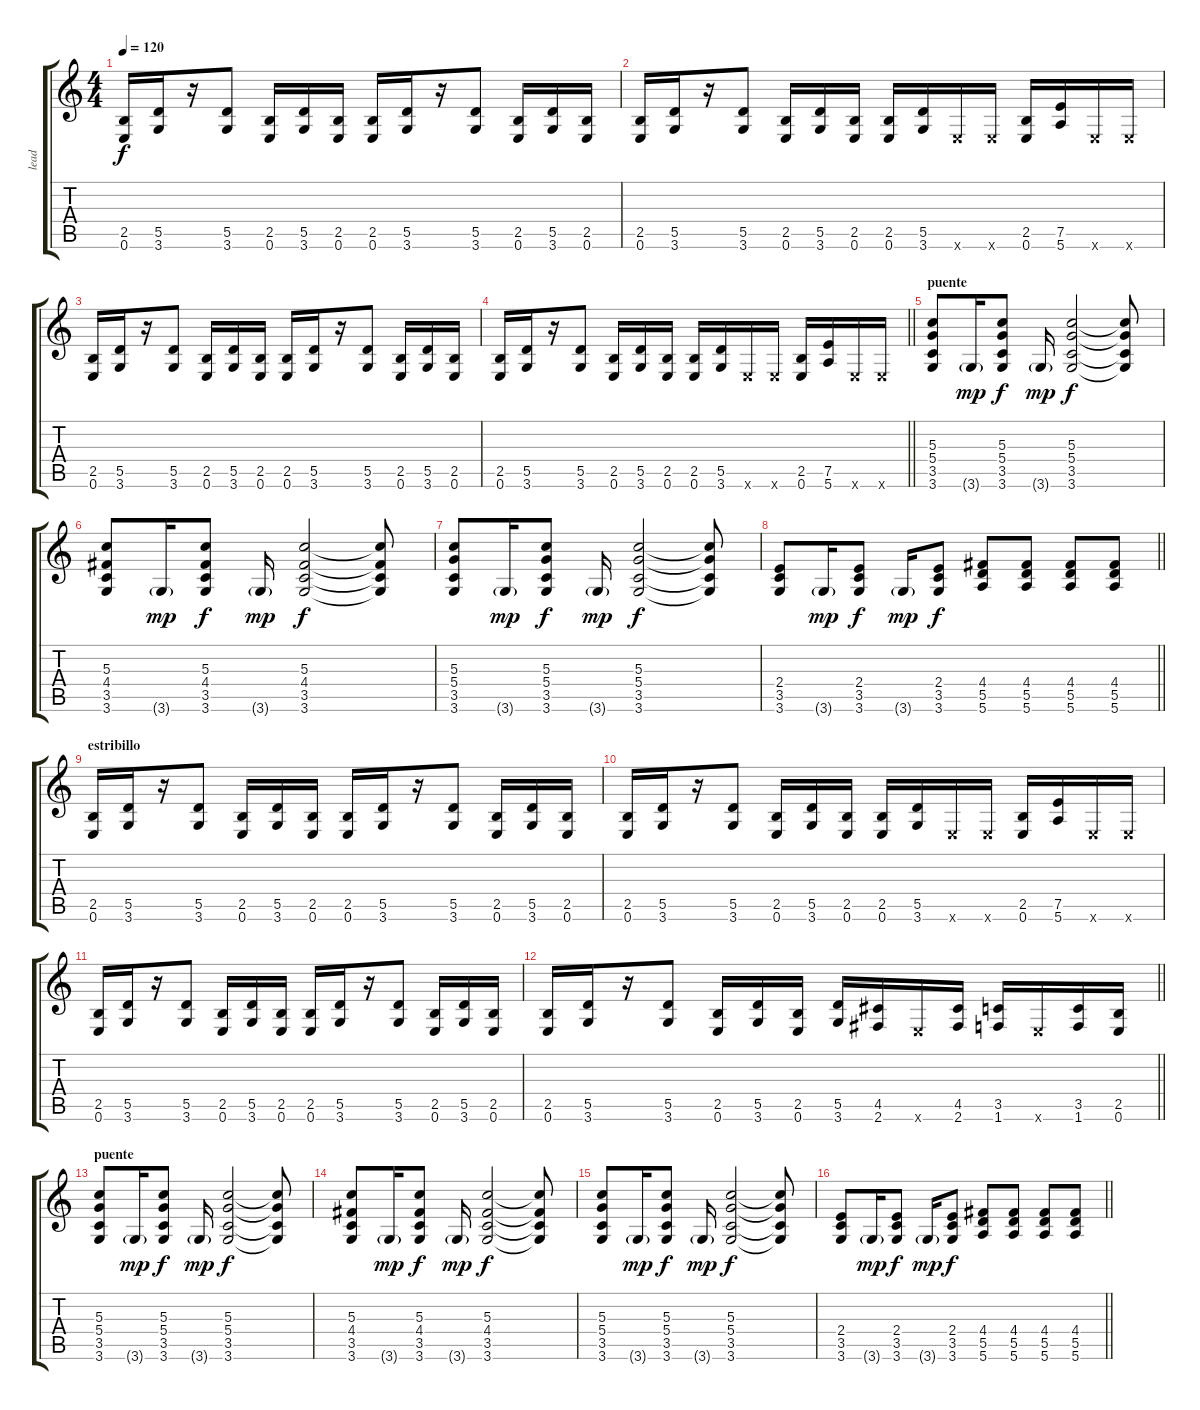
\track ("lead" "lead") {instrument distortionguitar}
\staff {score tabs}
\tuning (E4 B3 G3 D3 A2 E2) {hide}
\ts (4 4)
\tempo 120
\clef g2
\ks c
(2.5 0.6).16{dy f} (5.5 3.6).16 r.16 (5.5 3.6).8 (2.5 0.6).16 (5.5 3.6).16 (2.5 0.6).16 (2.5 0.6).16 (5.5 3.6).16 r.16 (5.5 3.6).8 (2.5 0.6).16 (5.5 3.6).16 (2.5 0.6).16 |
(2.5 0.6).16 (5.5 3.6).16 r.16 (5.5 3.6).8 (2.5 0.6).16 (5.5 3.6).16 (2.5 0.6).16 (2.5 0.6).16 (5.5 3.6).16 0.6{x}.16 0.6{x}.16 (2.5 0.6).16 (7.5 5.6).16 0.6{x}.16 0.6{x}.16 |
(2.5 0.6).16 (5.5 3.6).16 r.16 (5.5 3.6).8 (2.5 0.6).16 (5.5 3.6).16 (2.5 0.6).16 (2.5 0.6).16 (5.5 3.6).16 r.16 (5.5 3.6).8 (2.5 0.6).16 (5.5 3.6).16 (2.5 0.6).16 |
\barLineRight lightlight
(2.5 0.6).16 (5.5 3.6).16 r.16 (5.5 3.6).8 (2.5 0.6).16 (5.5 3.6).16 (2.5 0.6).16 (2.5 0.6).16 (5.5 3.6).16 0.6{x}.16 0.6{x}.16 (2.5 0.6).16 (7.5 5.6).16 0.6{x}.16 0.6{x}.16 |
\section ("" "puente")
(5.3 5.4 3.5 3.6).8 3.6{g}.16{dy mp} (5.3 5.4 3.5 3.6).8{dy f} 3.6{g}.16{dy mp} (5.3 5.4 3.5 3.6).2{dy f} (5.3{t} 5.4{t} 3.5{t} 3.6{t}).8 |
(5.3 4.4 3.5 3.6).8 3.6{g}.16{dy mp} (5.3 4.4 3.5 3.6).8{dy f} 3.6{g}.16{dy mp} (5.3 4.4 3.5 3.6).2{dy f} (5.3{t} 4.4{t} 3.5{t} 3.6{t}).8 |
(5.3 5.4 3.5 3.6).8 3.6{g}.16{dy mp} (5.3 5.4 3.5 3.6).8{dy f} 3.6{g}.16{dy mp} (5.3 5.4 3.5 3.6).2{dy f} (5.3{t} 5.4{t} 3.5{t} 3.6{t}).8 |
\barLineRight lightlight
(2.4 3.5 3.6).8 3.6{g}.16{dy mp} (2.4 3.5 3.6).8{dy f} 3.6{g}.16{dy mp} (2.4 3.5 3.6).8{dy f} (4.4 5.5 5.6).8 (4.4 5.5 5.6).8 (4.4 5.5 5.6).8 (4.4 5.5 5.6).8 |
\section ("" "estribillo")
(2.5 0.6).16 (5.5 3.6).16 r.16 (5.5 3.6).8 (2.5 0.6).16 (5.5 3.6).16 (2.5 0.6).16 (2.5 0.6).16 (5.5 3.6).16 r.16 (5.5 3.6).8 (2.5 0.6).16 (5.5 3.6).16 (2.5 0.6).16 |
(2.5 0.6).16 (5.5 3.6).16 r.16 (5.5 3.6).8 (2.5 0.6).16 (5.5 3.6).16 (2.5 0.6).16 (2.5 0.6).16 (5.5 3.6).16 0.6{x}.16 0.6{x}.16 (2.5 0.6).16 (7.5 5.6).16 0.6{x}.16 0.6{x}.16 |
(2.5 0.6).16 (5.5 3.6).16 r.16 (5.5 3.6).8 (2.5 0.6).16 (5.5 3.6).16 (2.5 0.6).16 (2.5 0.6).16 (5.5 3.6).16 r.16 (5.5 3.6).8 (2.5 0.6).16 (5.5 3.6).16 (2.5 0.6).16 |
\barLineRight lightlight
(2.5 0.6).16 (5.5 3.6).16 r.16 (5.5 3.6).8 (2.5 0.6).16 (5.5 3.6).16 (2.5 0.6).16 (5.5 3.6).16 (4.5 2.6).16 0.6{x}.16 (4.5 2.6).16 (3.5 1.6).16 0.6{x}.16 (3.5 1.6).16 (2.5 0.6).16 |
\section ("" "puente")
(5.3 5.4 3.5 3.6).8 3.6{g}.16{dy mp} (5.3 5.4 3.5 3.6).8{dy f} 3.6{g}.16{dy mp} (5.3 5.4 3.5 3.6).2{dy f} (5.3{t} 5.4{t} 3.5{t} 3.6{t}).8 |
(5.3 4.4 3.5 3.6).8 3.6{g}.16{dy mp} (5.3 4.4 3.5 3.6).8{dy f} 3.6{g}.16{dy mp} (5.3 4.4 3.5 3.6).2{dy f} (5.3{t} 4.4{t} 3.5{t} 3.6{t}).8 |
(5.3 5.4 3.5 3.6).8 3.6{g}.16{dy mp} (5.3 5.4 3.5 3.6).8{dy f} 3.6{g}.16{dy mp} (5.3 5.4 3.5 3.6).2{dy f} (5.3{t} 5.4{t} 3.5{t} 3.6{t}).8 |
\barLineRight lightlight
(2.4 3.5 3.6).8 3.6{g}.16{dy mp} (2.4 3.5 3.6).8{dy f} 3.6{g}.16{dy mp} (2.4 3.5 3.6).8{dy f} (4.4 5.5 5.6).8 (4.4 5.5 5.6).8 (4.4 5.5 5.6).8 (4.4 5.5 5.6).8
